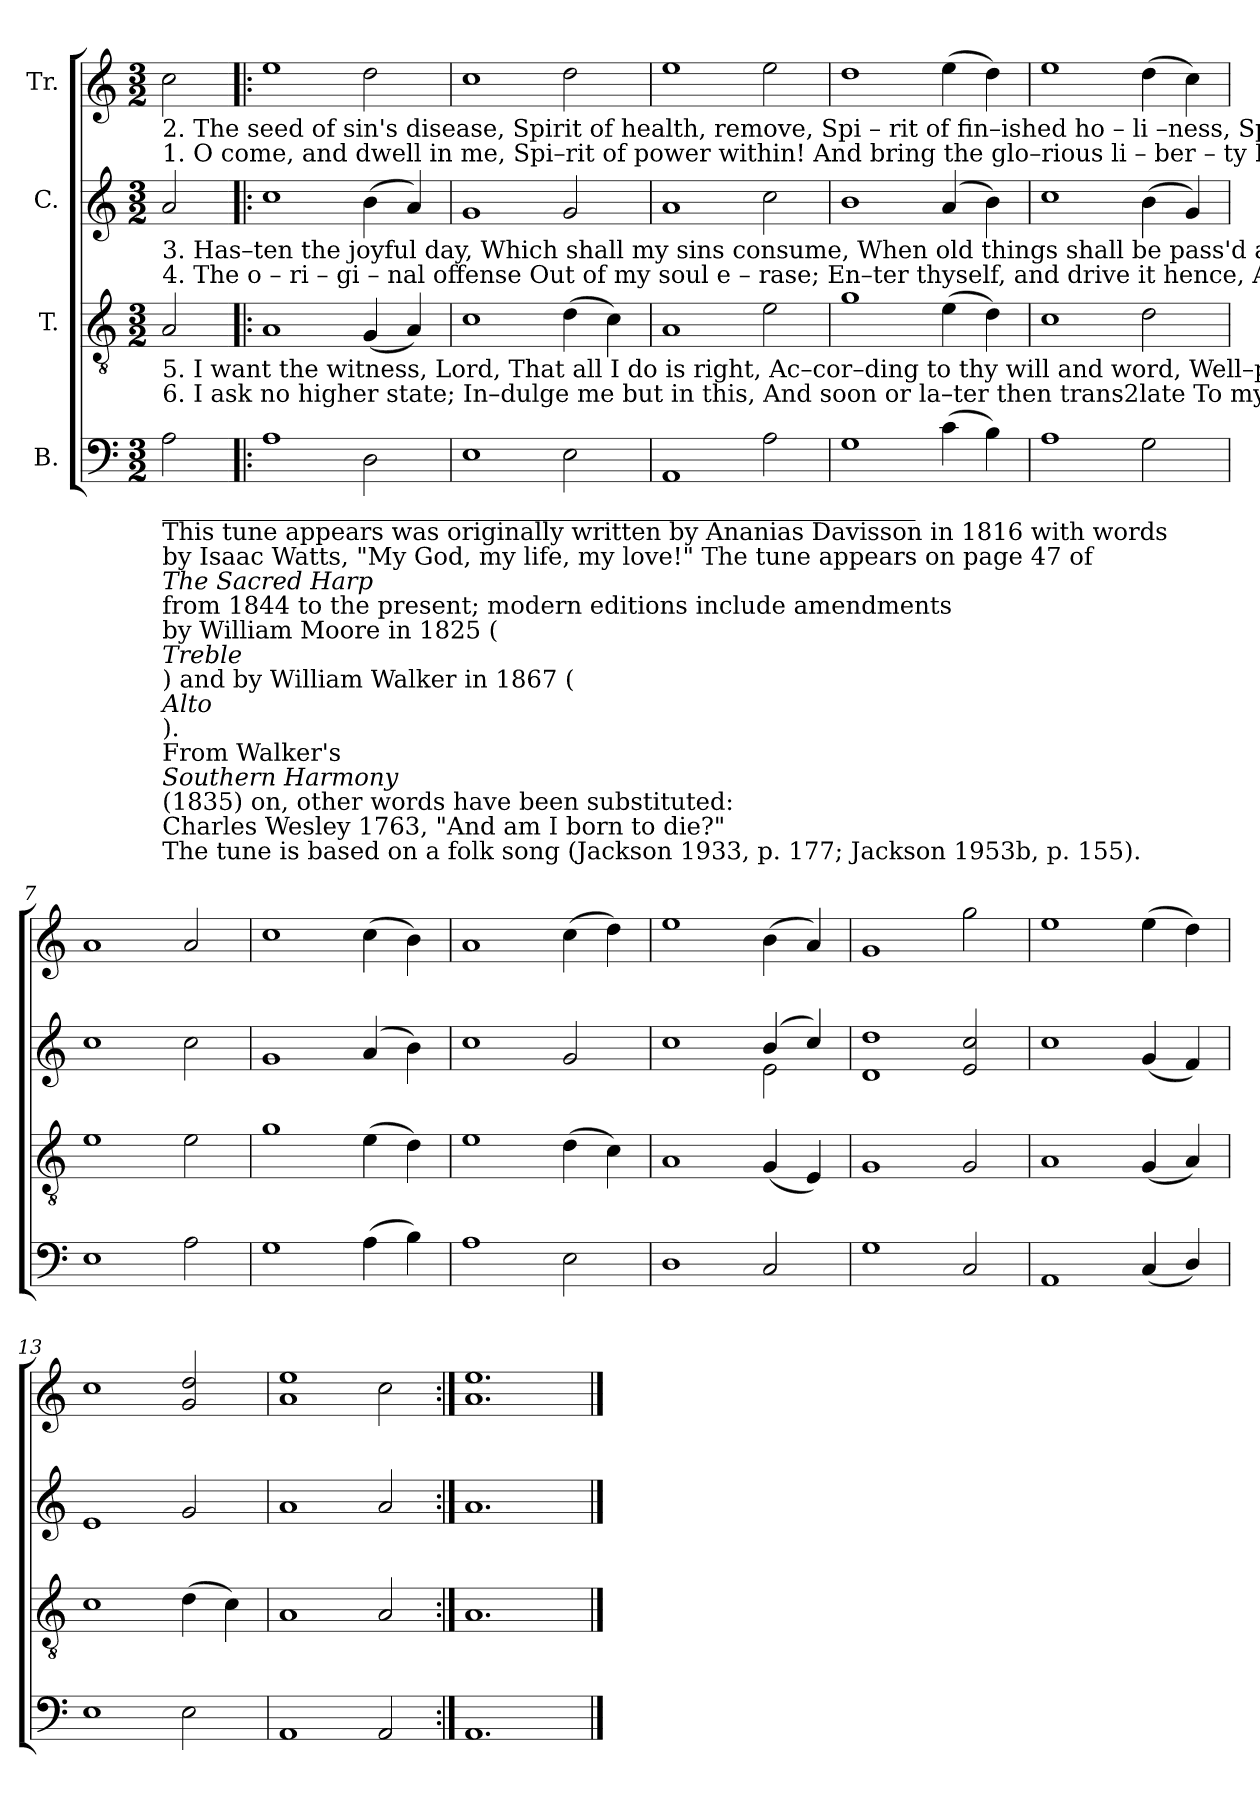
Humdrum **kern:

**kern	**kern	**kern	**kern
*part4	*part3	*part2	*part1
*staff4	*staff3	*staff2	*staff1
*I"B.	*I"T.	*I"C.	*I"Tr.
*clefF4	*clefGv2	*clefG2	*clefG2
*k[]	*k[]	*k[]	*k[]
*M3/2	*M3/2	*M3/2	*M3/2
*MM150	*MM150	*MM150	*MM150
=1	=1	=1	=1
!	!	!	!LO:TX:b:t=2. The seed  of  sin's  disease,   Spirit of  health,  remove,  Spi – rit  of    fin–ished  ho – li –ness,  Spi–rit  of     per–fect love.
!	!	!	!LO:TX:b:t=1. O  come,  and  dwell in me,  Spi–rit  of  power within!  And bring the glo–rious  li –  ber – ty   From sorrow, fear, and sin.
!	!	!LO:TX:b:t=3. Has–ten  the  joyful day,  Which shall my sins consume,  When old things shall be pass'd away,  And all things new become.	!
!	!	!LO:TX:b:t=4. The o – ri – gi – nal offense  Out  of  my  soul  e – rase;  En–ter  thyself,  and  drive  it  hence,  And  take  up  all  the place.	!
!	!LO:TX:b:t=5. I  want  the  witness,  Lord,  That  all  I    do   is   right,  Ac–cor–ding  to  thy   will  and word,  Well–pleasing in thy sight.	!	!
!	!LO:TX:b:t=6. I    ask   no   higher    state;   In–dulge  me  but  in  this,  And  soon  or  la–ter  then  trans2late  To  my  e – ter – nal bliss.	!	!
!LO:TX:b:t=______________________________________________________________	!	!	!
!LO:TX:b:t=This tune appears was originally written by Ananias Davisson in 1816 with words	!	!	!
!LO:TX:b:t=by Isaac Watts, "My God, my life, my love!" The tune appears on page 47 of	!	!	!
!LO:TX:b:i:t=The Sacred Harp	!	!	!
!LO:TX:b:t=from 1844 to the present; modern editions include amendments	!	!	!
!LO:TX:b:t=by William Moore in 1825 (	!	!	!
!LO:TX:b:i:t=Treble	!	!	!
!LO:TX:b:t=) and by William Walker in 1867 (	!	!	!
!LO:TX:b:i:t=Alto	!	!	!
!LO:TX:b:t=).	!	!	!
!LO:TX:b:t=From Walker's	!	!	!
!LO:TX:b:i:t=Southern Harmony	!	!	!
!LO:TX:b:t=(1835) on, other words have been substituted&colon;	!	!	!
!LO:TX:b:t=Charles Wesley 1763, "And am I born to die?"	!	!	!
!LO:TX:b:t=The tune is based on a folk song (Jackson 1933, p. 177; Jackson 1953b, p. 155).	!	!	!
2A!\	2A!/	2a!/	2cc!\
=2!|:	=2!|:	=2!|:	=2!|:
1A!	1A!	1cc!	1ee!
2D!\	(4G!/	(4b!\	2dd!\
.	4A!/)	4a!/)	.
=3	=3	=3	=3
1E!	1c!	1g!	1cc!
2E!\	(4d!\	2g!/	2dd!\
.	4c!\)	.	.
=4	=4	=4	=4
1AA!	1A!	1a!	1ee!
2A!\	2e!\	2cc!\	2ee!\
=5	=5	=5	=5
1G!	1g!	1b!	1dd!
(4c!\	(4e!\	(4a!/	(4ee!\
4B!\)	4d!\)	4b!\)	4dd!\)
=6	=6	=6	=6
1A!	1c!	1cc!	1ee!
2G!\	2d!\	(4b!\	(4dd!\
.	.	4g!/)	4cc!\)
=7	=7	=7	=7
1E!	1e!	1cc!	1a!
2A!\	2e!\	2cc!\	2a!/
=8	=8	=8	=8
1G!	1g!	1g!	1cc!
(4A!\	(4e!\	(4a!/	(4cc!\
4B!\)	4d!\)	4b!\)	4b!\)
=9	=9	=9	=9
1A!	1e!	1cc!	1a!
2E!\	(4d!\	2g!/	(4cc!\
.	4c!\)	.	4dd!\)
=10	=10	=10	=10
*	*	*^	*
1D!	1A!	1cc!	1ryy	1ee!
2C!/	(4G!/	(4b!/	2e!\	(4b!\
.	4E!/)	4cc!/)	.	4a!/)
*	*	*v	*v	*
=11	=11	=11	=11
1G!	1G!	1d! 1dd!	1g!
2C!/	2G!/	2e!/ 2cc!/	2gg!\
=12	=12	=12	=12
1AA!	1A!	1cc!	1ee!
(4C!/	(4G!/	(4g!/	(4ee!\
4D!/)	4A!/)	4f!/)	4dd!\)
=13	=13	=13	=13
1E!	1c!	1e!	1cc!
2E!\	(4d!\	2g!/	2g!/ 2dd!/
.	4c!\)	.	.
=14	=14	=14	=14
1AA!	1A!	1a!	1a! 1ee!
2AA!/	2A!/	2a!/	2cc!\
=15:|!	=15:|!	=15:|!	=15:|!
1.AA!	1.A!	1.a!	1.a! 1.ee!
==	==	==	==
*-	*-	*-	*-
